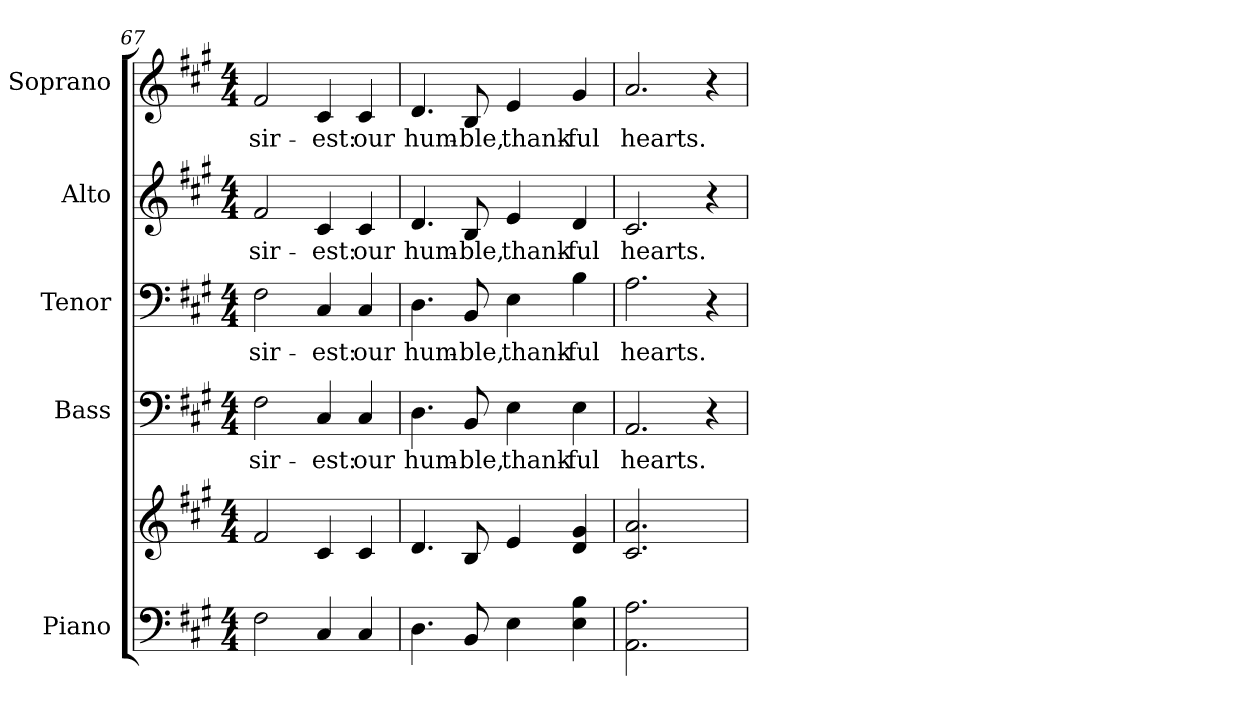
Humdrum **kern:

**kern	**kern	**kern	**text	**kern	**text	**kern	**text	**kern	**text
*part5	*part5	*part4	*part4	*part3	*part3	*part2	*part2	*part1	*part1
*staff6	*staff5	*staff4	*staff4	*staff3	*staff3	*staff2	*staff2	*staff1	*staff1
*I"Piano	*	*I"Bass	*	*I"Tenor	*	*I"Alto	*	*I"Soprano	*
*I'Pno.	*	*I'B.	*	*I'T.	*	*I'A.	*	*I'S.	*
*clefF4	*clefG2	*clefF4	*	*clefF4	*	*clefG2	*	*clefG2	*
*k[f#c#g#]	*k[f#c#g#]	*k[f#c#g#]	*	*k[f#c#g#]	*	*k[f#c#g#]	*	*k[f#c#g#]	*
*A:	*A:	*A:	*	*A:	*	*A:	*	*A:	*
*M4/4	*M4/4	*M4/4	*	*M4/4	*	*M4/4	*	*M4/4	*
=67	=67	=67	=67	=67	=67	=67	=67	=67	=67
!	!	!	!LO:LY:b:color=#000000	!	!	!	!	!	!
!	!	!	!	!	!LO:LY:b:color=#000000	!	!	!	!
!	!	!	!	!	!	!	!LO:LY:b:color=#000000	!	!
!	!	!	!	!	!	!	!	!	!LO:LY:b:color=#000000
2F#i\	2f#i/	2F#i\	-sir-	2F#i\	-sir-	2f#i/	-sir-	2f#i/	-sir-
!	!	!	!LO:LY:b:color=#000000	!	!	!	!	!	!
!	!	!	!	!	!LO:LY:b:color=#000000	!	!	!	!
!	!	!	!	!	!	!	!LO:LY:b:color=#000000	!	!
!	!	!	!	!	!	!	!	!	!LO:LY:b:color=#000000
4C#i/	4c#i/	4C#i/	-est:	4C#i/	-est:	4c#i/	-est:	4c#i/	-est:
!	!	!	!LO:LY:b:color=#000000	!	!	!	!	!	!
!	!	!	!	!	!LO:LY:b:color=#000000	!	!	!	!
!	!	!	!	!	!	!	!LO:LY:b:color=#000000	!	!
!	!	!	!	!	!	!	!	!	!LO:LY:b:color=#000000
4C#i/	4c#i/	4C#i/	our	4C#i/	our	4c#i/	our	4c#i/	our
!!LO:PB:g=z
=68	=68	=68	=68	=68	=68	=68	=68	=68	=68
!	!	!	!LO:LY:b:color=#000000	!	!	!	!	!	!
!	!	!	!	!	!LO:LY:b:color=#000000	!	!	!	!
!	!	!	!	!	!	!	!LO:LY:b:color=#000000	!	!
!	!	!	!	!	!	!	!	!	!LO:LY:b:color=#000000
4.Di\	4.di/	4.Di\	hum-	4.Di\	hum-	4.di/	hum-	4.di/	hum-
!	!	!	!LO:LY:b:color=#000000	!	!	!	!	!	!
!	!	!	!	!	!LO:LY:b:color=#000000	!	!	!	!
!	!	!	!	!	!	!	!LO:LY:b:color=#000000	!	!
!	!	!	!	!	!	!	!	!	!LO:LY:b:color=#000000
8BBi/	8Bi/	8BBi/	-ble,	8BBi/	-ble,	8Bi/	-ble,	8Bi/	-ble,
!	!	!	!LO:LY:b:color=#000000	!	!	!	!	!	!
!	!	!	!	!	!LO:LY:b:color=#000000	!	!	!	!
!	!	!	!	!	!	!	!LO:LY:b:color=#000000	!	!
!	!	!	!	!	!	!	!	!	!LO:LY:b:color=#000000
4Ei\	4ei/	4Ei\	thank-	4Ei\	thank-	4ei/	thank-	4ei/	thank-
!	!	!	!LO:LY:b:color=#000000	!	!	!	!	!	!
!	!	!	!	!	!LO:LY:b:color=#000000	!	!	!	!
!	!	!	!	!	!	!	!LO:LY:b:color=#000000	!	!
!	!	!	!	!	!	!	!	!	!LO:LY:b:color=#000000
4Ei\ 4Bi	4di/ 4g#i	4Ei\	-ful	4Bi\	-ful	4di/	-ful	4g#i/	-ful
=69	=69	=69	=69	=69	=69	=69	=69	=69	=69
!	!	!	!LO:LY:b:color=#000000	!	!	!	!	!	!
!	!	!	!	!	!LO:LY:b:color=#000000	!	!	!	!
!	!	!	!	!	!	!	!LO:LY:b:color=#000000	!	!
!	!	!	!	!	!	!	!	!	!LO:LY:b:color=#000000
2.AAi\ 2.Ai	2.c#i/ 2.ai	2.AAi/	hearts.	2.Ai\	hearts.	2.c#i/	hearts.	2.ai/	hearts.
4ryy	4ryy	4r	.	4r	.	4r	.	4r	.
=	=	=	=	=	=	=	=	=	=
*-	*-	*-	*-	*-	*-	*-	*-	*-	*-
